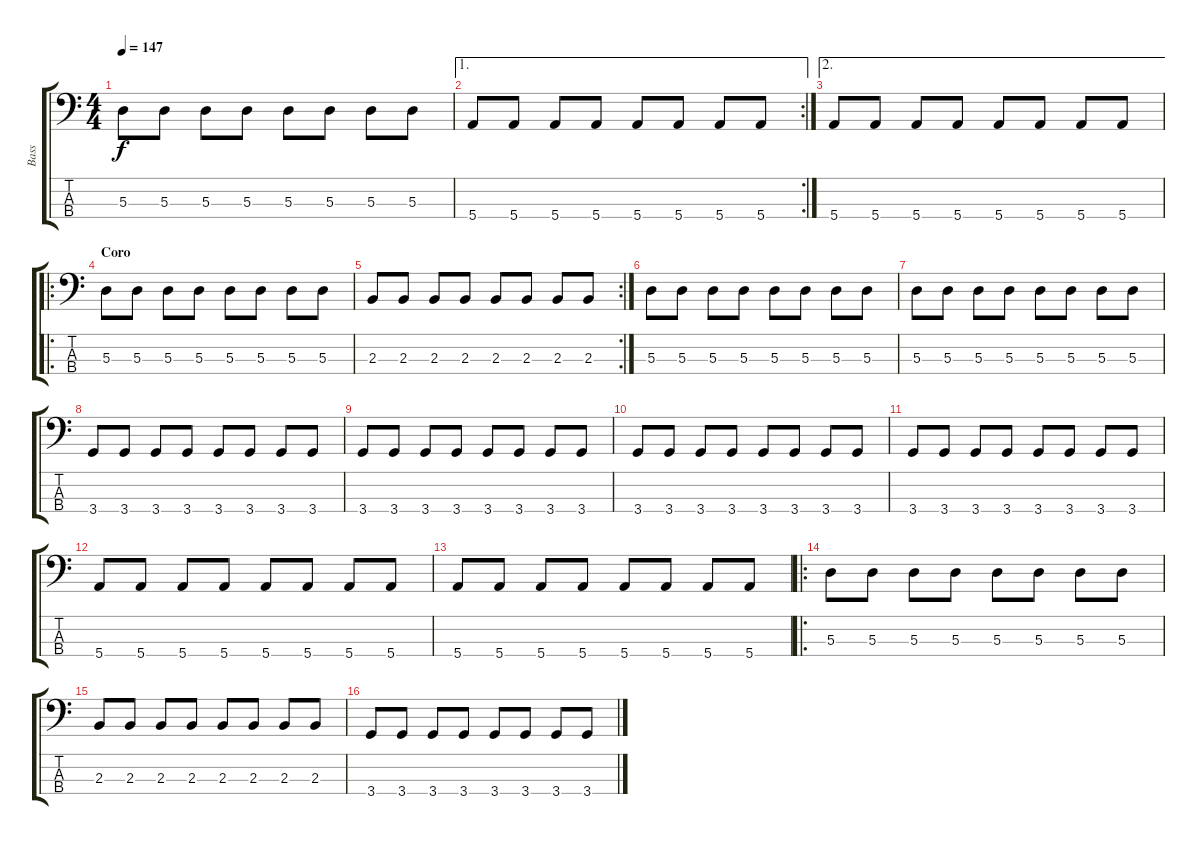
\track ("Bass" "Bass") {instrument electricbassfinger}
\staff {score tabs}
\tuning (G2 D2 A1 E1) {hide}
\ts (4 4)
\tempo 147
\clef f4
\ks c
5.3.8{dy f} 5.3.8 5.3.8 5.3.8 5.3.8 5.3.8 5.3.8 5.3.8 |
\ae 1
\rc 2
5.4.8 5.4.8 5.4.8 5.4.8 5.4.8 5.4.8 5.4.8 5.4.8 |
\ae 2
5.4.8 5.4.8 5.4.8 5.4.8 5.4.8 5.4.8 5.4.8 5.4.8 |
\ro
\section ("" "Coro")
5.3.8 5.3.8 5.3.8 5.3.8 5.3.8 5.3.8 5.3.8 5.3.8 |
\rc 2
2.3.8 2.3.8 2.3.8 2.3.8 2.3.8 2.3.8 2.3.8 2.3.8 |
5.3.8 5.3.8 5.3.8 5.3.8 5.3.8 5.3.8 5.3.8 5.3.8 |
5.3.8 5.3.8 5.3.8 5.3.8 5.3.8 5.3.8 5.3.8 5.3.8 |
3.4.8 3.4.8 3.4.8 3.4.8 3.4.8 3.4.8 3.4.8 3.4.8 |
3.4.8 3.4.8 3.4.8 3.4.8 3.4.8 3.4.8 3.4.8 3.4.8 |
3.4.8 3.4.8 3.4.8 3.4.8 3.4.8 3.4.8 3.4.8 3.4.8 |
3.4.8 3.4.8 3.4.8 3.4.8 3.4.8 3.4.8 3.4.8 3.4.8 |
5.4.8 5.4.8 5.4.8 5.4.8 5.4.8 5.4.8 5.4.8 5.4.8 |
5.4.8 5.4.8 5.4.8 5.4.8 5.4.8 5.4.8 5.4.8 5.4.8 |
\ro
5.3.8 5.3.8 5.3.8 5.3.8 5.3.8 5.3.8 5.3.8 5.3.8 |
2.3.8 2.3.8 2.3.8 2.3.8 2.3.8 2.3.8 2.3.8 2.3.8 |
3.4.8 3.4.8 3.4.8 3.4.8 3.4.8 3.4.8 3.4.8 3.4.8
